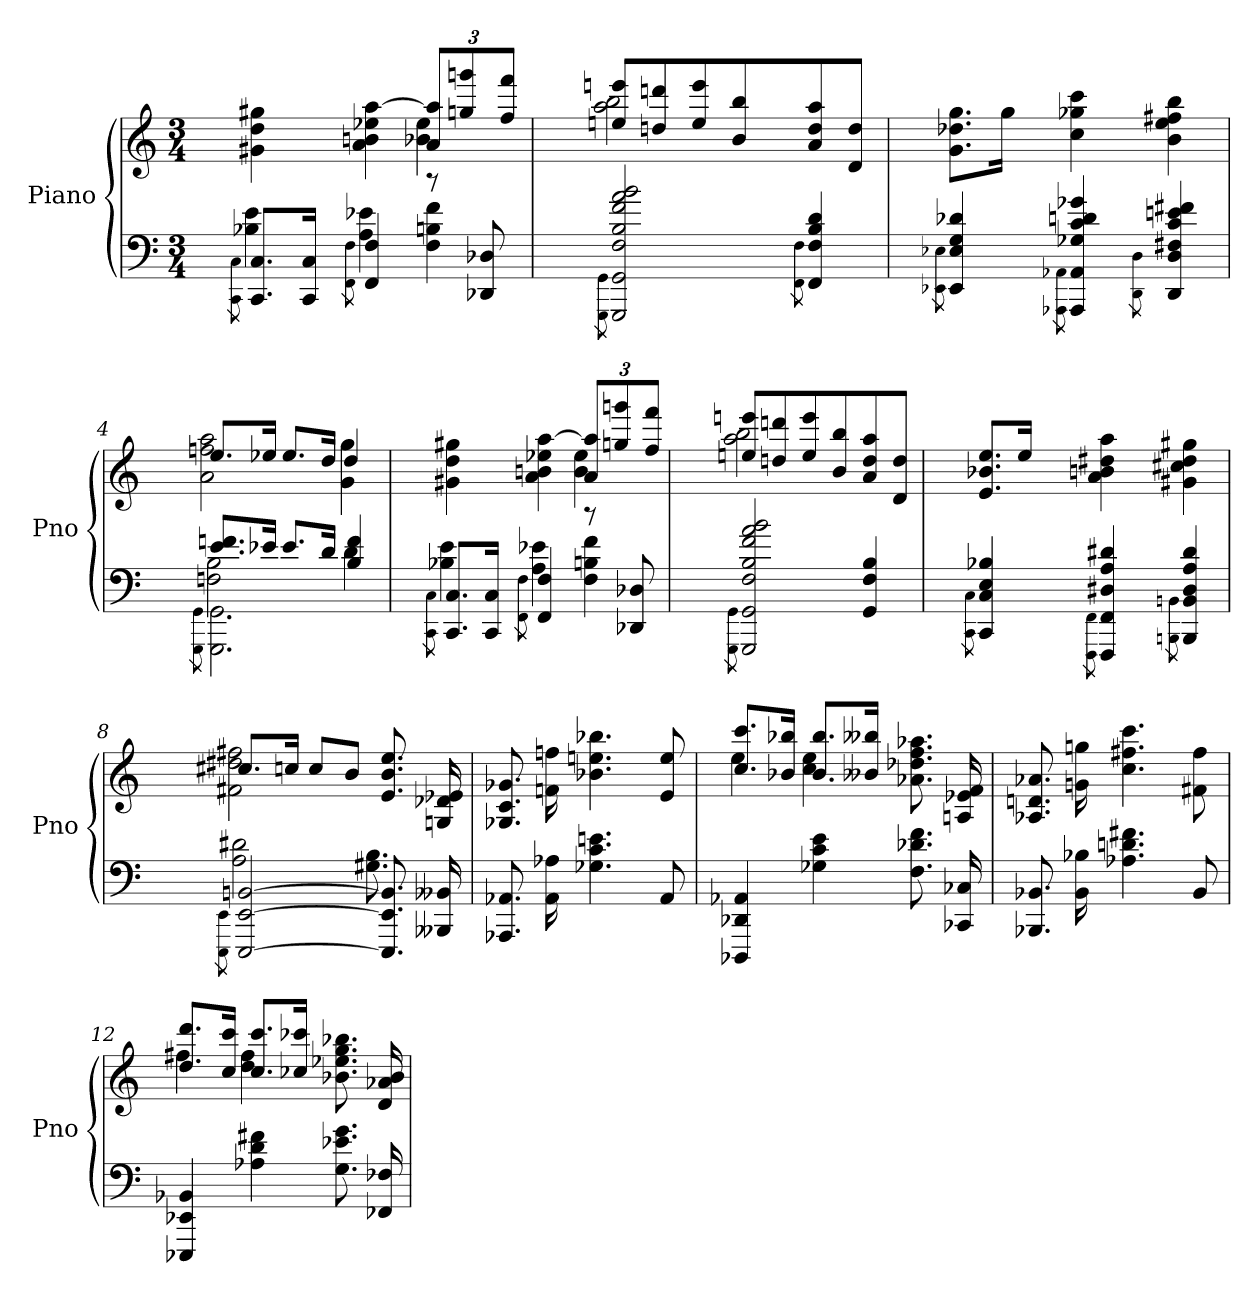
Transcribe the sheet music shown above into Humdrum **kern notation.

**kern	**kern
*part1	*part1
*staff2	*staff1
*I"Piano	*
*I'Pno	*
*clefF4	*clefG2
*k[]	*k[]
*C:	*C:
*M3/4	*M3/4
=1	=1
8qCC\ 8qC\	.
*^	*^
8.CC] 8.C]L	4B-X 4e	4g#X 4dd 4gg#X	2ryy
16CC 16CJk	.	.	.
8qFF\ 8qF\	.	.	.
4FF] 4F]	4A 4e-X	4a 4bn 4ee-X [4aa	.
8r	4F 4Bn 4f	12a 12aa]L	4b-X 4ee-
.	.	12ggn 12gggn	.
8DD-X 8D-X	.	.	.
.	.	12ff 12fffJ	.
*v	*v	*	*
=2	=2	=2
8qGGG\ 8qGG\	.	.
2GGG]/ 2GG]/ 2F/ 2B/ 2f/ 2a/ 2b/	8een 8eeenL	2aa 2bb
.	8ddn 8dddn	.
.	8ee 8eee	.
.	8b 8bb	.
8qFF\ 8qF\	.	.
4FF]/ 4F]/ 4B/ 4d/	8a 8dd 8aa	4ryy
.	8d 8ddJ	.
*	*v	*v
=3	=3
8qEE-X\ 8qE-X\	.
4EE-]/ 4E-]/ 4G/ 4d-X/	8.g 8.dd-X 8.ggL
.	16ggJk
8qAAA-X\ 8qAA-X\	.
4AAA-]/ 4AA-]/ 4G-X/ 4c/ 4dn/ 4g-X/	4cc 4gg-X 4ccc
8qDD\ 8qD\	.
4DD]/ 4D]/ 4F#X/ 4c/ 4en/ 4f#X/	4b 4ee 4ff#X 4bb
=4	=4
8qGGG\ 8qGG\	.
*^	*^
*	*^	*	*
2.GGG]\ 2.GG]\	2Fn 2B	8.e 8.fnL	8.eeL	2a 2ffn 2aa
.	.	16e-XJk	16ee-XJk	.
.	.	8.e-L	8.ee-L	.
.	.	16dJk	16ddJk	.
.	4d	4B 4f	4dd	4g 4gg
*v	*v	*v	*	*
=5	=5	=5
8qCC\ 8qC\	.	.
*^	*	*
8.CC] 8.C]L	4B-X 4e	4g#X 4dd 4gg#X	2ryy
16CC 16CJk	.	.	.
8qFF\ 8qF\	.	.	.
4FF] 4F]	4A 4e-X	4a 4bn 4ee-X [4aa	.
8r	4F 4Bn 4f	12a 12aa]L	4b 4ee-
.	.	12ggn 12gggn	.
8DD-X 8D-X	.	.	.
.	.	12ff 12fffJ	.
*v	*v	*	*
=6	=6	=6
8qGGG\ 8qGG\	.	.
2GGG]/ 2GG]/ 2F/ 2B/ 2f/ 2a/ 2b/	8een 8eeenL	2aa 2bb
.	8ddn 8dddn	.
.	8ee 8eee	.
.	8b 8bb	.
4GG/ 4F/ 4B/	8a 8dd 8aa	4ryy
.	8d 8ddJ	.
*	*v	*v
=7	=7
8qCC\ 8qC\	.
4CC] 4C] 4E 4B-X	8.e 8.b-X 8.eeL
.	16eeJk
8qFFF\ 8qFF\	.
4FFF] 4FF] 4D#X 4A 4d#X	4a 4bn 4dd#X 4aa
8qBBBn\ 8qBBn\	.
4BBB] 4BB] 4D# 4A 4d#	4g#X 4cc#X 4dd# 4gg#X
=8	=8
8qEEE\ 8qEE\	.
*^	*^
2EEE_ 2EE_ [2BBn	2A 2d#X	8.cc#XL	2f#X 2dd#X 2ff#X
.	.	16ccnJk	.
.	.	8ccL	.
.	.	8bJ	.
8.EEE] 8.EE] 8.BB]	8.G#X 8.B	8.e 8.b 8.ee	4ryy
16ryy	16BBB--X 16BB--X	16Gn 16d-X 16e-X	.
*v	*v	*	*
*	*v	*v
=9	=9
8.AAA-X 8.AA-X	8.G-X 8.c 8.g-X
16AA- 16A-X	16fn 16ffn
4.G-X 4.c 4.en	4.b-X 4.een 4.bb-X
8AA-	8e 8ee
=10	=10
*	*^
4DDD-X 4DD-X 4AA-X	8.cc 8.cccL	4ee
.	16b-X 16bb-XJk	.
4G-X 4c 4e	8.b- 8.bb-L	4cc 4ee
.	16b--X 16bb--XJk	.
8.F 8.d-X 8.f	8.a-X 8.dd-X 8.ff 8.aa-X	4ryy
16CC-X 16C-X	16An 16e-X 16f	.
*	*v	*v
=11	=11
8.BBB-X 8.BB-X	8.A-X 8.dn 8.a-X
16BB- 16B-X	16gn 16ggn
4.A-X 4.dn 4.f#X	4.cc 4.ff#X 4.ccc
8BB-	8f#X 8ff#
=12	=12
*	*^
4EEE-X 4EE-X 4BB-X	8.dd 8.dddL	4ff#X
.	16cc 16cccJk	.
4A-X 4d 4f#X	8.cc 8.cccL	4dd 4ff#
.	16cc-X 16ccc-XJk	.
8.G 8.e-X 8.g	8.b-X 8.ee-X 8.gg 8.bb-X	4ryy
16FF-X 16F-X	16d 16a-X 16b-	.
*	*v	*v
=	=
*-	*-
